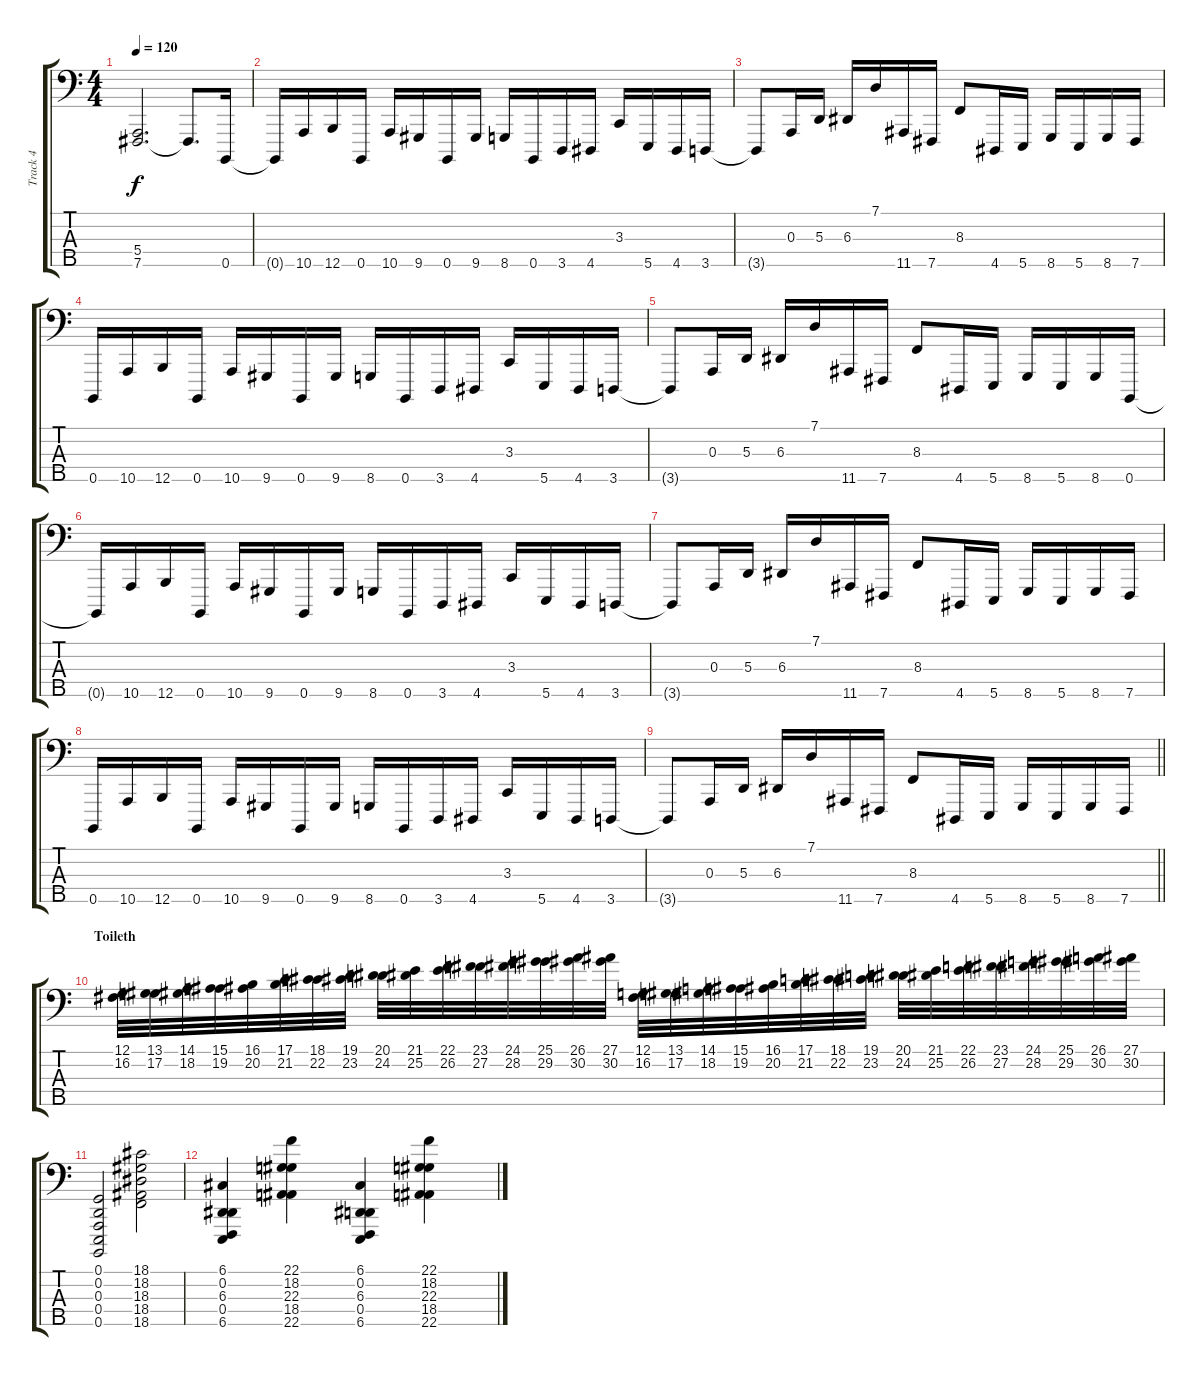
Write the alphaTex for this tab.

\track ("Track 4" "Track 4") {instrument lead2sawtooth}
\staff {score tabs}
\tuning (G2 D2 A1 E1 B0) {hide}
\ts (4 4)
\tempo 120
\clef f4
\ks c
(5.4 7.5).2{d dy f} 7.5{t}.8{d} 0.5.16 |
0.5{t}.16 10.5.16 12.5.16 0.5.16 10.5.16 9.5.16 0.5.16 9.5.16 8.5.16 0.5.16 3.5.16 4.5.16 3.3.16 5.5.16 4.5.16 3.5.16 |
3.5{t}.8 0.3.16 5.3.16 6.3.16 7.1.16 11.5.16 7.5.16 8.3.8 4.5.16 5.5.16 8.5.16 5.5.16 8.5.16 7.5.16 |
0.5.16 10.5.16 12.5.16 0.5.16 10.5.16 9.5.16 0.5.16 9.5.16 8.5.16 0.5.16 3.5.16 4.5.16 3.3.16 5.5.16 4.5.16 3.5.16 |
3.5{t}.8 0.3.16 5.3.16 6.3.16 7.1.16 11.5.16 7.5.16 8.3.8 4.5.16 5.5.16 8.5.16 5.5.16 8.5.16 0.5.16 |
0.5{t}.16 10.5.16 12.5.16 0.5.16 10.5.16 9.5.16 0.5.16 9.5.16 8.5.16 0.5.16 3.5.16 4.5.16 3.3.16 5.5.16 4.5.16 3.5.16 |
3.5{t}.8 0.3.16 5.3.16 6.3.16 7.1.16 11.5.16 7.5.16 8.3.8 4.5.16 5.5.16 8.5.16 5.5.16 8.5.16 7.5.16 |
0.5.16 10.5.16 12.5.16 0.5.16 10.5.16 9.5.16 0.5.16 9.5.16 8.5.16 0.5.16 3.5.16 4.5.16 3.3.16 5.5.16 4.5.16 3.5.16 |
\barLineRight lightlight
3.5{t}.8 0.3.16 5.3.16 6.3.16 7.1.16 11.5.16 7.5.16 8.3.8 4.5.16 5.5.16 8.5.16 5.5.16 8.5.16 7.5.16 |
\section ("" "Toileth")
(12.1 16.2).32 (13.1 17.2).32 (14.1 18.2).32 (15.1 19.2).32 (16.1 20.2).32 (17.1 21.2).32 (18.1 22.2).32 (19.1 23.2).32 (20.1 24.2).32 (21.1 25.2).32 (22.1 26.2).32 (23.1 27.2).32 (24.1 28.2).32 (25.1 29.2).32 (26.1 30.2).32 (27.1 30.2).32 (12.1 16.2).32 (13.1 17.2).32 (14.1 18.2).32 (15.1 19.2).32 (16.1 20.2).32 (17.1 21.2).32 (18.1 22.2).32 (19.1 23.2).32 (20.1 24.2).32 (21.1 25.2).32 (22.1 26.2).32 (23.1 27.2).32 (24.1 28.2).32 (25.1 29.2).32 (26.1 30.2).32 (27.1 30.2).32 |
(0.1 0.2 0.3 0.4 0.5).2 (18.1 18.2 18.3 18.4 18.5).2 |
(6.1 0.2 6.3 0.4 6.5).4 (22.1 18.2 22.3 18.4 22.5).4 (6.1 0.2 6.3 0.4 6.5).4 (22.1 18.2 22.3 18.4 22.5).4
